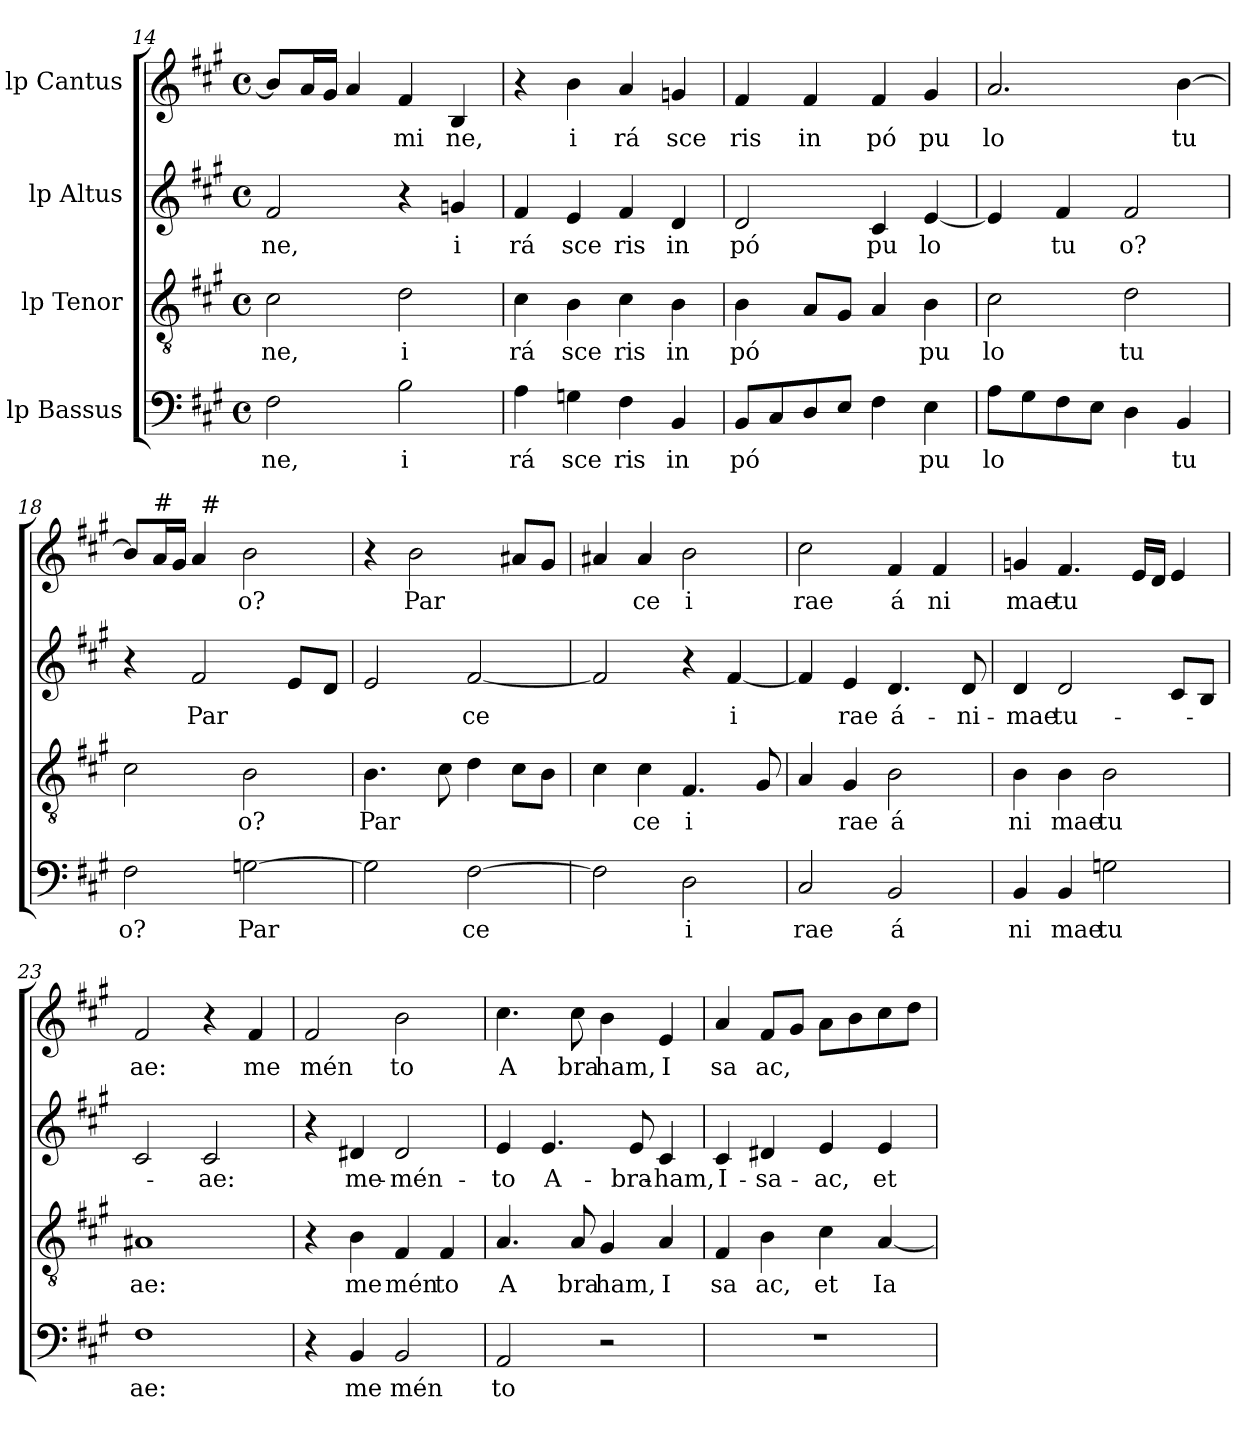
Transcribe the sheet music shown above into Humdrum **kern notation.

**kern	**text	**kern	**text	**kern	**text	**kern	**text
*part4	*part4	*part3	*part3	*part2	*part2	*part1	*part1
*staff4	*staff4	*staff3	*staff3	*staff2	*staff2	*staff1	*staff1
*I"lp Bassus	*	*I"lp Tenor	*	*I"lp Altus	*	*I"lp Cantus	*
*clefF4	*	*clefGv2	*	*clefG2	*	*clefG2	*
*k[f#c#g#]	*	*k[f#c#g#]	*	*k[f#c#g#]	*	*k[f#c#g#]	*
*A:	*	*A:	*	*A:	*	*A:	*
*M4/4	*	*M4/4	*	*M4/4	*	*M4/4	*
*met(c)	*	*met(c)	*	*met(c)	*	*met(c)	*
=14	=14	=14	=14	=14	=14	=14	=14
!	!LO:LY:b:cj	!	!LO:LY:b:cj	!	!LO:LY:b:cj	!	!
2F#\	ne,	2c#\	ne,	2f#/	ne,	8b/L]	.
.	.	.	.	.	.	16a/	.
.	.	.	.	.	.	16g#/J	.
.	.	.	.	.	.	4a/	.
!	!LO:LY:b:cj	!	!LO:LY:b:cj	!	!	!	!LO:LY:b:cj
2B\	i	2d\	i	4r	.	4f#/	mi
!	!	!	!	!	!LO:LY:b:cj	!	!LO:LY:b:cj
.	.	.	.	4gn/	i	4B/	ne,
!!LO:LB:g=z
=15	=15	=15	=15	=15	=15	=15	=15
!	!LO:LY:b:cj	!	!LO:LY:b:cj	!	!LO:LY:b:cj	!	!
4A\	rá	4c#\	rá	4f#/	rá	4r	.
!	!LO:LY:b:cj	!	!LO:LY:b:cj	!	!LO:LY:b:cj	!	!LO:LY:b:cj
4Gn\	sce	4B\	sce	4e/	sce	4b\	i
!	!LO:LY:b:cj	!	!LO:LY:b:cj	!	!LO:LY:b:cj	!	!LO:LY:b:cj
4F#\	ris	4c#\	ris	4f#/	ris	4a/	rá
!	!LO:LY:b:cj	!	!LO:LY:b:cj	!	!LO:LY:b:cj	!	!LO:LY:b:cj
4BB/	in	4B\	in	4d/	in	4gn/	sce
=16	=16	=16	=16	=16	=16	=16	=16
!	!LO:LY:b:cj	!	!LO:LY:b:cj	!	!LO:LY:b:cj	!	!LO:LY:b:cj
8BB/L	pó	4B\	pó	2d/	pó	4f#/	ris
8C#/	.	.	.	.	.	.	.
!	!	!	!	!	!	!	!LO:LY:b:cj
8D/	.	8A/L	.	.	.	4f#/	in
8E/J	.	8G#/J	.	.	.	.	.
!	!	!	!	!	!LO:LY:b:cj	!	!LO:LY:b:cj
4F#\	.	4A/	.	4c#/	pu	4f#/	pó
!	!LO:LY:b:cj	!	!LO:LY:b:cj	!	!LO:LY:b:cj	!	!LO:LY:b:cj
4E\	pu	4B\	pu	[<4e/	lo	4g#/	pu
=17	=17	=17	=17	=17	=17	=17	=17
!	!LO:LY:b:cj	!	!LO:LY:b:cj	!	!	!	!LO:LY:b:cj
8A\L	lo	2c#\	lo	4e/]	.	2.a/	lo
8G#\	.	.	.	.	.	.	.
!	!	!	!	!	!LO:LY:b:cj	!	!
8F#\	.	.	.	4f#/	tu	.	.
8E\J	.	.	.	.	.	.	.
!	!	!	!LO:LY:b:cj	!	!LO:LY:b:cj	!	!
4D\	.	2d\	tu	2f#/	o?	.	.
!	!LO:LY:b:cj	!	!	!	!	!	!LO:LY:b:cj
4BB/	tu	.	.	.	.	[>4b\	tu
=18	=18	=18	=18	=18	=18	=18	=18
!	!LO:LY:b:cj	!	!	!	!	!	!
*	*	*	*	*	*	*^	*
2F#\	o?	2c#\	.	4r	.	8b/L]	4ryy	.
!	!	!	!	!	!	!LO:TX:a:t=#	!	!
.	.	.	.	.	.	16a/	.	.
.	.	.	.	.	.	16g#/J	.	.
!	!	!	!	!	!LO:LY:b	!	!	!
.	.	.	.	2f#/	Par	4a/	64ryy	.
!	!	!	!	!	!	!	!LO:TX:a:t=#	!
.	.	.	.	.	.	.	2ryy	.
!	!LO:LY:b:cj	!	!LO:LY:b:cj	!	!	!	!	!LO:LY:b:cj
[>2Gn\	Par	2B\	o?	.	.	2b\	.	o?
.	.	.	.	8e/L	.	.	.	.
.	.	.	.	.	.	.	8...ryy	.
.	.	.	.	8d/J	.	.	.	.
=19	=19	=19	=19	=19	=19	=19	=19	=19
!	!	!	!LO:LY:b	!	!	!	!	!
*	*	*	*	*	*	*v	*v	*
2G\]	.	4.B\	Par	2e/	.	4r	.
!	!	!	!	!	!	!	!LO:LY:b
.	.	.	.	.	.	2b\	Par
.	.	8c#\	.	.	.	.	.
!	!LO:LY:b:cj	!	!	!	!LO:LY:b:cj	!	!
[>2F#\	ce	4d\	.	[<2f#/	ce	.	.
.	.	8c#\L	.	.	.	8a#X/L	.
.	.	8B\J	.	.	.	8g#/J	.
=20	=20	=20	=20	=20	=20	=20	=20
2F#\]	.	4c#\	.	2f#/]	.	4a#X/	.
!	!	!	!LO:LY:b:cj	!	!	!	!LO:LY:b:cj
.	.	4c#\	ce	.	.	4a#/	ce
!	!LO:LY:b:cj	!	!LO:LY:b:rj	!	!	!	!LO:LY:b:cj
2D\	i	4.F#/	i	4r	.	2b\	i
!	!	!	!	!	!LO:LY:b:cj	!	!
.	.	.	.	[>4f#/	i	.	.
.	.	8G#/	.	.	.	.	.
!!LO:LB:g=z
=21	=21	=21	=21	=21	=21	=21	=21
!	!LO:LY:b:cj	!	!	!	!	!	!LO:LY:b:cj
2C#/	rae	4A/	.	4f#/]	.	2cc#\	rae
!	!	!	!LO:LY:b:cj	!	!LO:LY:b:cj	!	!
.	.	4G#/	rae	4e/	rae	.	.
!	!LO:LY:b:cj	!	!LO:LY:b:cj	!	!LO:LY:b:cj	!	!LO:LY:b:cj
2BB/	á	2B\	á	4.d/	á-	4f#/	á
!	!	!	!	!	!	!	!LO:LY:b:cj
.	.	.	.	.	.	4f#/	ni
!	!	!	!	!	!LO:LY:b:cj	!	!
.	.	.	.	8d/	-ni-	.	.
=22	=22	=22	=22	=22	=22	=22	=22
!	!LO:LY:b:cj	!	!LO:LY:b:cj	!	!LO:LY:b:cj	!	!LO:LY:b:cj
4BB/	ni	4B\	ni	4d/	-mae	4gn/	mae
!	!LO:LY:b:cj	!	!LO:LY:b:cj	!	!LO:LY:b:cj	!	!LO:LY:b:cj
4BB/	mae	4B\	mae	2d/	tu-	4.f#/	tu
!	!LO:LY:b:cj	!	!LO:LY:b:cj	!	!	!	!
2Gn\	tu	2B\	tu	.	.	.	.
.	.	.	.	.	.	16e/L	.
.	.	.	.	.	.	16d/J	.
.	.	.	.	8c#/L	.	4e/	.
.	.	.	.	8B/J	.	.	.
=23	=23	=23	=23	=23	=23	=23	=23
!	!LO:LY:b:cj	!	!LO:LY:b:cj	!	!	!	!LO:LY:b:cj
1F#	ae:	1A#X	ae:	2c#/	.	2f#/	ae:
!	!	!	!	!	!LO:LY:b:cj	!	!
.	.	.	.	2c#/	-ae:	4r	.
!	!	!	!	!	!	!	!LO:LY:b:cj
.	.	.	.	.	.	4f#/	me
=24	=24	=24	=24	=24	=24	=24	=24
!	!	!	!	!	!	!	!LO:LY:b:cj
4r	.	4r	.	4r	.	2f#/	mén
!	!LO:LY:b:cj	!	!LO:LY:b:cj	!	!LO:LY:b:cj	!	!
4BB/	me	4B\	me	4d#X/	me-	.	.
!	!LO:LY:b:cj	!	!LO:LY:b:cj	!	!LO:LY:b:cj	!	!LO:LY:b:cj
2BB/	mén	4F#/	mén	2d#/	-mén-	2b\	to
!	!	!	!LO:LY:b:cj	!	!	!	!
.	.	4F#/	to	.	.	.	.
=25	=25	=25	=25	=25	=25	=25	=25
!	!LO:LY:b:cj	!	!LO:LY:b:cj	!	!LO:LY:b:cj	!	!LO:LY:b:cj
2AA/	to	4.A/	A	4e/	-to	4.cc#\	A
!	!	!	!	!	!LO:LY:b:cj	!	!
.	.	.	.	4.e/	A-	.	.
!	!	!	!LO:LY:b:cj	!	!	!	!LO:LY:b:cj
.	.	8A/	bra	.	.	8cc#\	bra
!	!	!	!LO:LY:b:cj	!	!	!	!LO:LY:b:cj
2r	.	4G#/	ham,	.	.	4b\	ham,
!	!	!	!	!	!LO:LY:b:cj	!	!
.	.	.	.	8e/	-bra-	.	.
!	!	!	!LO:LY:b:cj	!	!LO:LY:b:cj	!	!LO:LY:b:cj
.	.	4A/	I	4c#/	-ham,	4e/	I
=26	=26	=26	=26	=26	=26	=26	=26
!	!	!	!LO:LY:b:cj	!	!LO:LY:b:cj	!	!LO:LY:b:cj
1r	.	4F#/	sa	4c#/	I-	4a/	sa
!	!	!	!LO:LY:b:cj	!	!LO:LY:b:cj	!	!LO:LY:b
.	.	4B\	ac,	4d#X/	-sa-	8f#/L	ac,
.	.	.	.	.	.	8g#/J	.
!	!	!	!LO:LY:b:cj	!	!LO:LY:b:cj	!	!
.	.	4c#\	et	4e/	-ac,	8a\L	.
.	.	.	.	.	.	8b\	.
!	!	!	!LO:LY:b:cj	!	!LO:LY:b:cj	!	!
.	.	[>4A/	Ia	4e/	et	8cc#\	.
.	.	.	.	.	.	8dd\J	.
=	=	=	=	=	=	=	=
*-	*-	*-	*-	*-	*-	*-	*-
